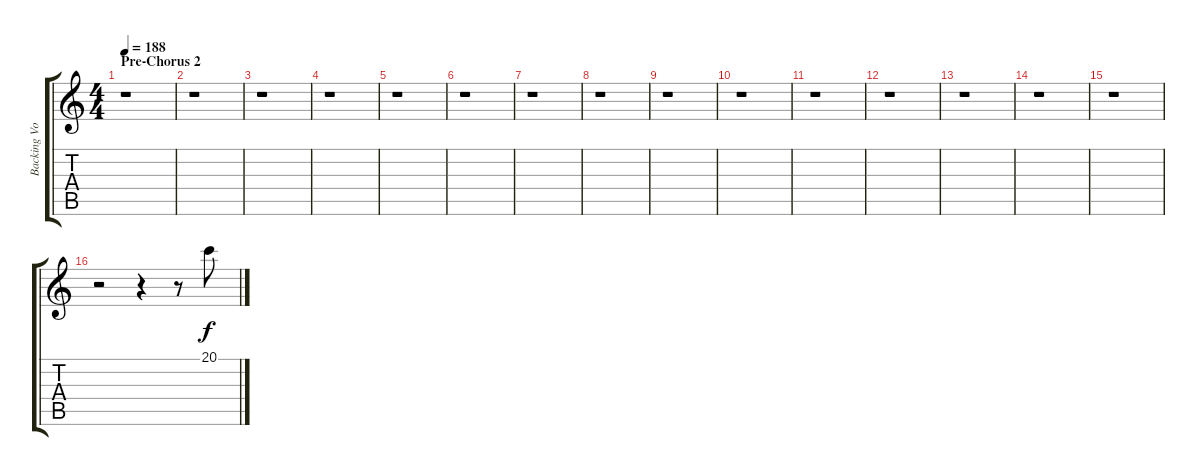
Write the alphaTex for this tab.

\track ("Backing Vocal" "Backing Vo") {instrument choiraahs}
\staff {score tabs}
\tuning (E4 B3 G3 D3 A2 E2) {hide}
\ts (4 4)
\section ("" "Pre-Chorus 2")
\tempo 188
\clef g2
\ks c
r.1{dy f} |
r.1 |
r.1 |
r.1 |
r.1 |
r.1 |
r.1 |
r.1 |
r.1 |
r.1 |
r.1 |
r.1 |
r.1 |
r.1 |
r.1 |
r.2 r.4 r.8 20.1.8
